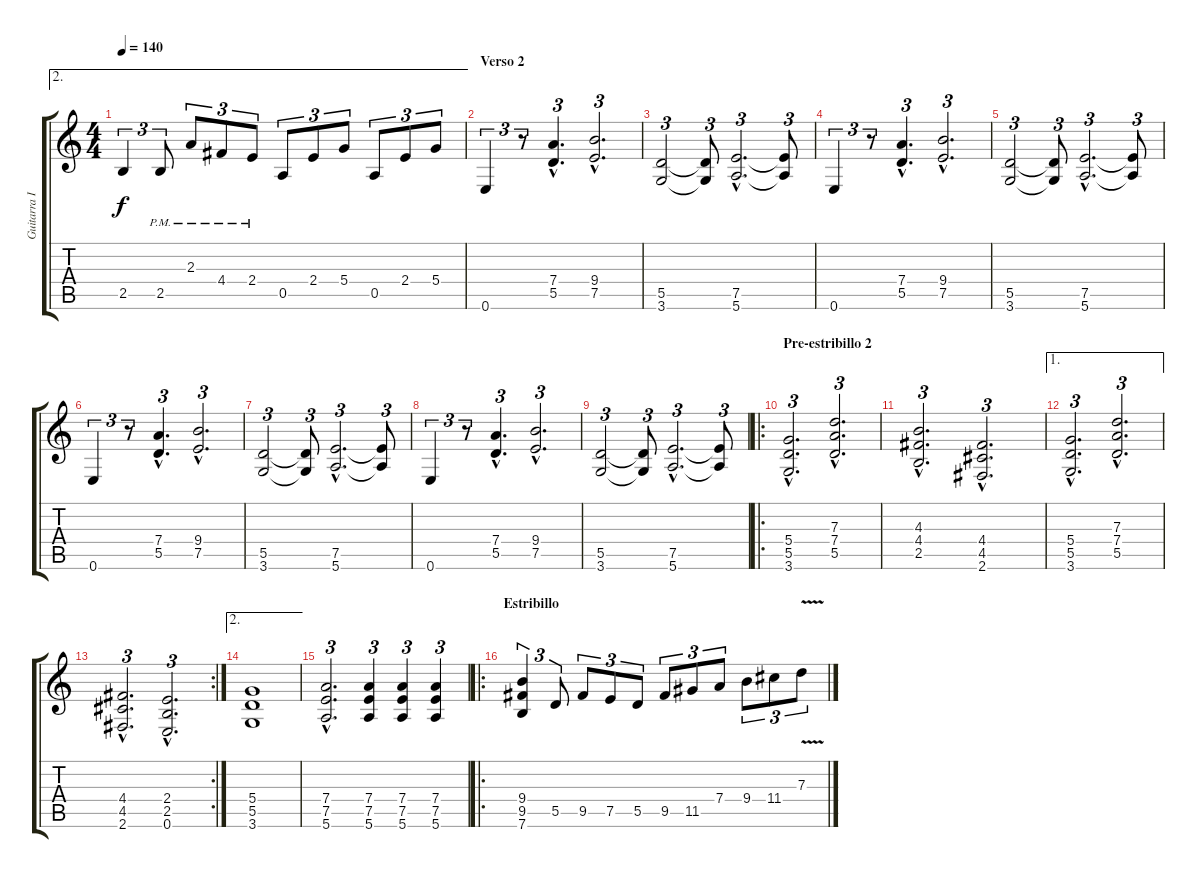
\track ("Guitarra II" "Guitarra I") {instrument distortionguitar}
\staff {score tabs}
\tuning (E4 B3 G3 D3 A2 E2) {hide}
\ae 2
\ts (4 4)
\tempo 140
\clef g2
\ks c
2.5.4{tu (3 2) dy f} 2.5{pm}.8{tu (3 2)} 2.3{pm}.8{tu (3 2)} 4.4{pm}.8{tu (3 2)} 2.4{pm}.8{tu (3 2)} 0.5.8{tu (3 2)} 2.4.8{tu (3 2)} 5.4.8{tu (3 2)} 0.5.8{tu (3 2)} 2.4.8{tu (3 2)} 5.4.8{tu (3 2)} |
\section ("" "Verso 2")
0.6.4{tu (3 2)} r.8{tu (3 2)} (7.4{hac} 5.5{hac}).4{d tu (3 2)} (9.4{hac} 7.5{hac}).2{d tu (3 2)} |
(5.5 3.6).2{tu (3 2)} (5.5{t} 3.6{t}).8{tu (3 2)} (7.5{hac} 5.6{hac}).2{d tu (3 2)} (7.5{t} 5.6{t}).8{tu (3 2)} |
0.6.4{tu (3 2)} r.8{tu (3 2)} (7.4{hac} 5.5{hac}).4{d tu (3 2)} (9.4{hac} 7.5{hac}).2{d tu (3 2)} |
(5.5 3.6).2{tu (3 2)} (5.5{t} 3.6{t}).8{tu (3 2)} (7.5{hac} 5.6{hac}).2{d tu (3 2)} (7.5{t} 5.6{t}).8{tu (3 2)} |
0.6.4{tu (3 2)} r.8{tu (3 2)} (7.4{hac} 5.5{hac}).4{d tu (3 2)} (9.4{hac} 7.5{hac}).2{d tu (3 2)} |
(5.5 3.6).2{tu (3 2)} (5.5{t} 3.6{t}).8{tu (3 2)} (7.5{hac} 5.6{hac}).2{d tu (3 2)} (7.5{t} 5.6{t}).8{tu (3 2)} |
0.6.4{tu (3 2)} r.8{tu (3 2)} (7.4{hac} 5.5{hac}).4{d tu (3 2)} (9.4{hac} 7.5{hac}).2{d tu (3 2)} |
(5.5 3.6).2{tu (3 2)} (5.5{t} 3.6{t}).8{tu (3 2)} (7.5{hac} 5.6{hac}).2{d tu (3 2)} (7.5{t} 5.6{t}).8{tu (3 2)} |
\ro
\section ("" "Pre-estribillo 2")
(5.4{hac} 5.5{hac} 3.6{hac}).2{d tu (3 2)} (7.3{hac} 7.4{hac} 5.5{hac}).2{d tu (3 2)} |
(4.3{hac} 4.4{hac} 2.5{hac}).2{d tu (3 2)} (4.4{hac} 4.5{hac} 2.6{hac}).2{d tu (3 2)} |
\ae 1
(5.4{hac} 5.5{hac} 3.6{hac}).2{d tu (3 2)} (7.3{hac} 7.4{hac} 5.5{hac}).2{d tu (3 2)} |
\rc 2
(4.4{hac} 4.5{hac} 2.6{hac}).2{d tu (3 2)} (2.4{hac} 2.5{hac} 0.6{hac}).2{d tu (3 2)} |
\ae 2
(5.4 5.5 3.6).1 |
(7.4{hac} 7.5{hac} 5.6{hac}).2{d tu (3 2)} (7.4 7.5 5.6).4{tu (3 2)} (7.4 7.5 5.6).4{tu (3 2)} (7.4 7.5 5.6).4{tu (3 2)} |
\ro
\section ("" "Estribillo")
(9.4 9.5 7.6).4{tu (3 2)} 5.5.8{tu (3 2)} 9.5.8{tu (3 2)} 7.5.8{tu (3 2)} 5.5.8{tu (3 2)} 9.5.8{tu (3 2)} 11.5.8{tu (3 2)} 7.4.8{tu (3 2)} 9.4.8{tu (3 2)} 11.4.8{tu (3 2)} 7.3{v}.8{tu (3 2)}
